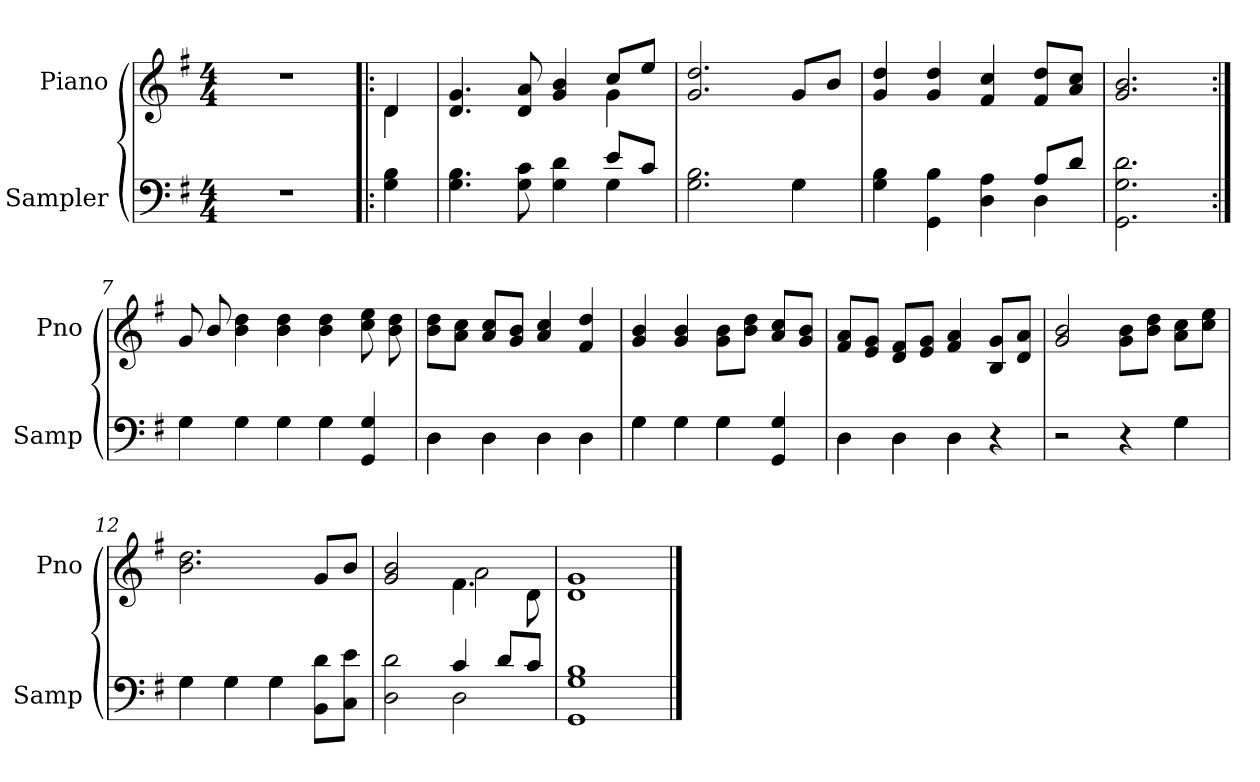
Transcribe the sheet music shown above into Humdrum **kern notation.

**kern	**kern
*part2	*part1
*staff2	*staff1
*I"Sampler	*I"Piano
*I'Samp	*I'Pno
*clefF4	*clefG2
*k[f#]	*k[f#]
*G:	*G:
*M4/4	*M4/4
=1	=1
1r	1r
=2!|:	=2!|:
*	*^
4G\ 4B\	4d/	4d
=3	=3	=3
*^	*	*
4.G\ 4.B\	2.ryy	4.d/ 4.g/	2.ryy
8G\ 8c\	.	8d/ 8a/	.
4G\ 4d\	.	4g/ 4b/	.
8e/L	4G	8cc/L	4g
8c/J	.	8ee/J	.
*	*	*v	*v
=4	=4	=4
2.G\ 2.B\	2.ryy	2.g/ 2.dd/
4G\	4G	8g/L
.	.	8b/J
=5	=5	=5
4G\ 4B\	2.ryy	4g/ 4dd/
4GG\ 4B\	.	4g/ 4dd/
4D\ 4A\	.	4f#/ 4cc/
8A/L	4D	8f#/ 8dd/L
8d/J	.	8a/ 8cc/J
*v	*v	*
=6	=6
2.GG\ 2.G\ 2.d\	2.g/ 2.b/
=7:|!	=7:|!
*^	*
4G\	4G	8g/
.	.	8b/
4G\	4G	4b 4dd
4G\	4G	4b 4dd
4G\	4G	4b 4dd
4GG/ 4G/	4ryy	8cc\ 8ee\
.	.	8b\ 8dd\
=8	=8	=8
4D\	4D	8b\ 8dd\L
.	.	8a\ 8cc\J
4D\	4D	8a/ 8cc/L
.	.	8g/ 8b/J
4D\	4D	4a/ 4cc/
4D\	4D	4f#/ 4dd/
=9	=9	=9
4G\	4G	4g/ 4b/
4G\	4G	4g/ 4b/
4G\	4G	8g\ 8b\L
.	.	8b\ 8dd\J
4GG/ 4G/	4ryy	8a/ 8cc/L
.	.	8g/ 8b/J
=10	=10	=10
4D\	4D	8f#/ 8a/L
.	.	8e/ 8g/J
4D\	4D	8d/ 8f#/L
.	.	8e/ 8g/J
4D\	4D	4f# 4a
4r	4ryy	8B/ 8g/L
.	.	8d/ 8a/J
=11	=11	=11
2r	2.ryy	2g 2b
4r	.	8g\ 8b\L
.	.	8b\ 8dd\J
4G\	4G	8a\ 8cc\L
.	.	8cc\ 8ee\J
=12	=12	=12
4G\	4G	2.b\ 2.dd\
4G\	4G	.
4G\	4G	.
8BB\ 8d\L	4ryy	8g/L
8C\ 8e\J	.	8b/J
=13	=13	=13
*	*	*^
2D\ 2d\	2ryy	2g/ 2b/	2ryy
4c/	2D	4.f#\	2a
8d/L	.	.	.
8c/J	.	8d\	.
*v	*v	*	*
*	*v	*v
=14	=14
1GG/ 1G/ 1B/	1d\ 1g\
==	==
*-	*-
